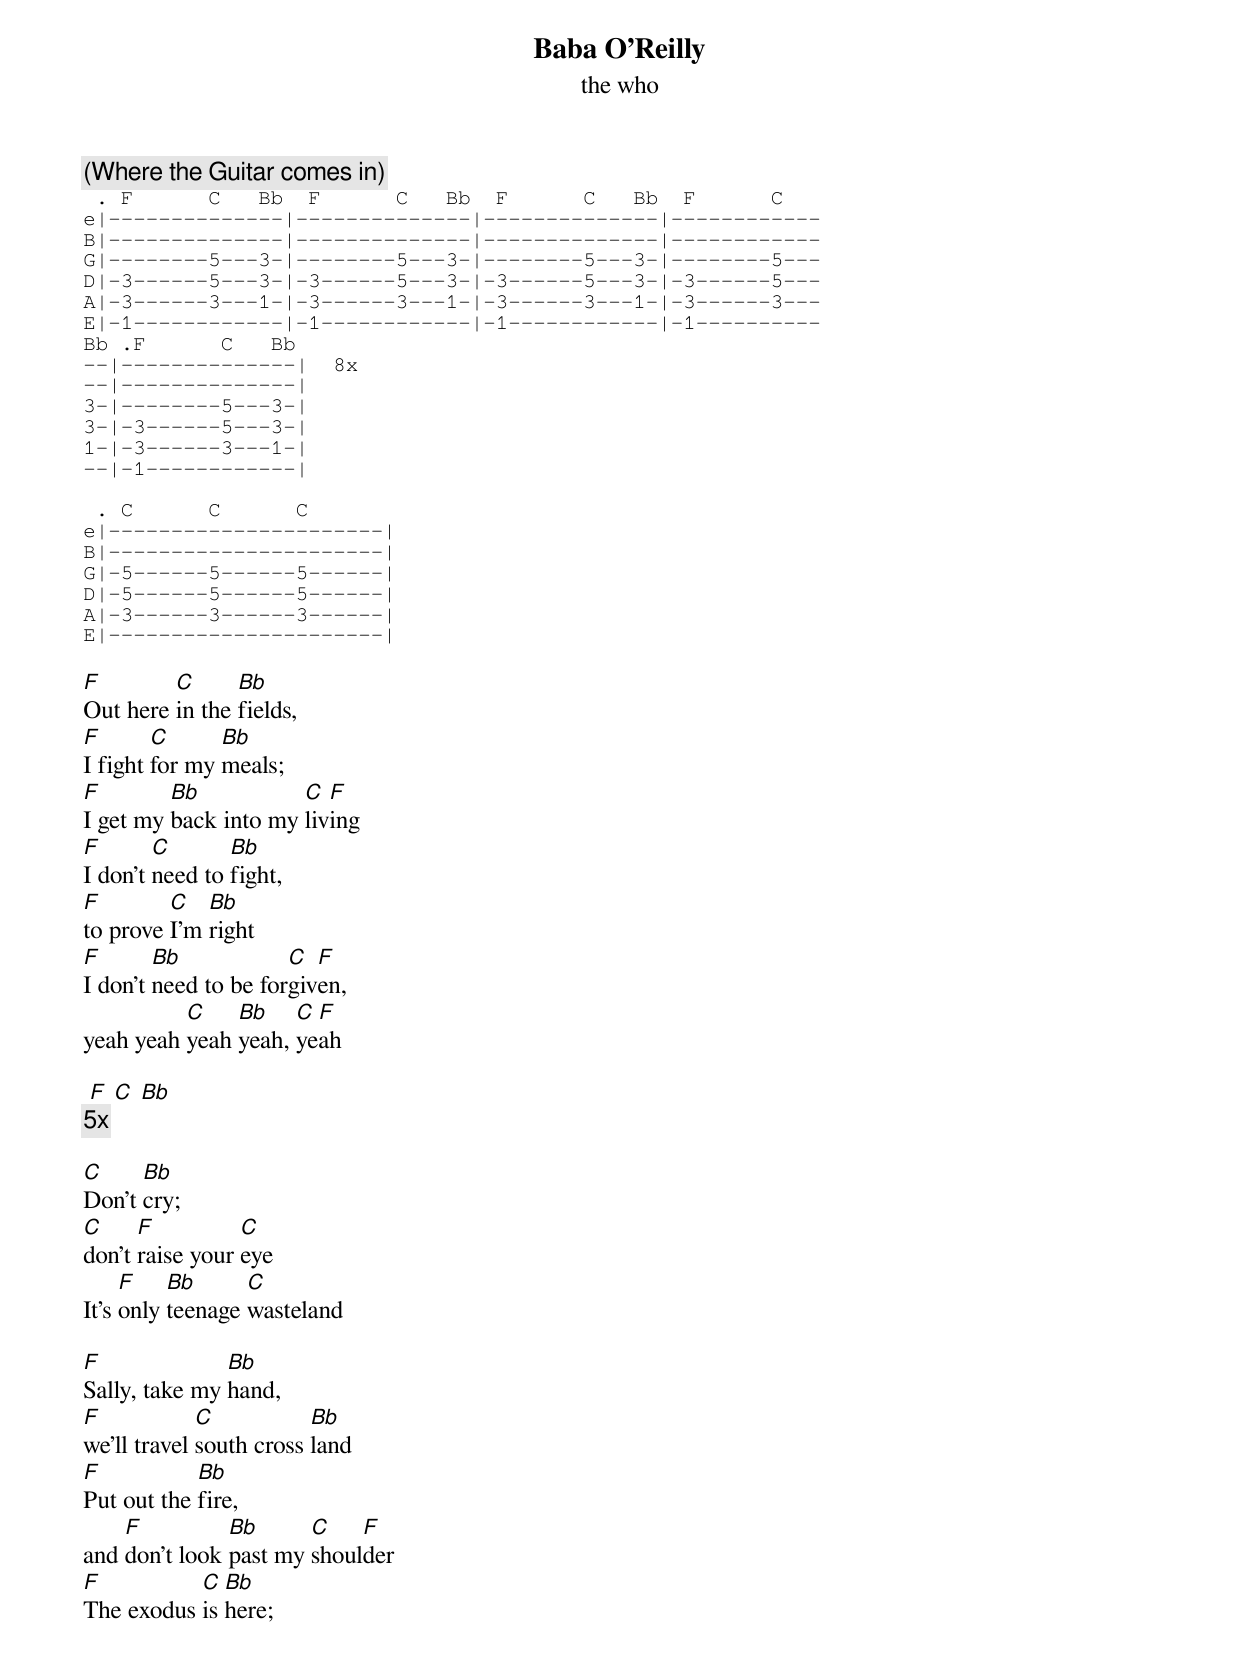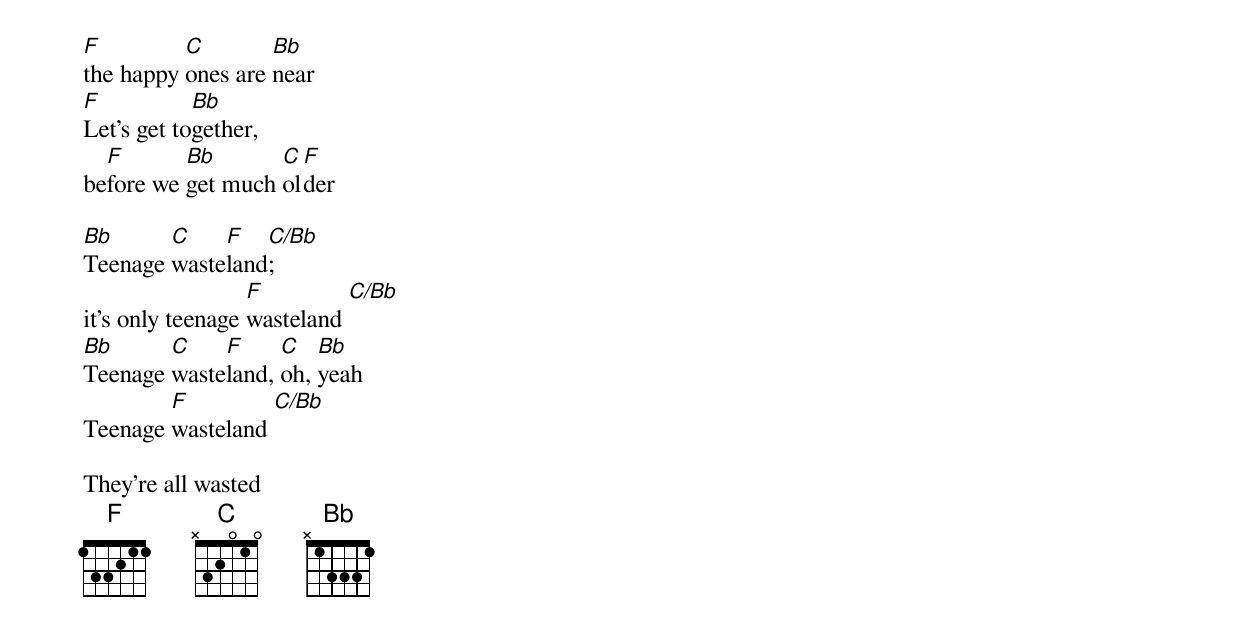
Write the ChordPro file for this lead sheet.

{title: Baba O'Reilly}
{subtitle: the who}

{c: (Where the Guitar comes in)}
{sot}
 . F      C   Bb  F      C   Bb  F      C   Bb  F      C
e|--------------|--------------|--------------|------------
B|--------------|--------------|--------------|------------
G|--------5---3-|--------5---3-|--------5---3-|--------5---
D|-3------5---3-|-3------5---3-|-3------5---3-|-3------5---
A|-3------3---1-|-3------3---1-|-3------3---1-|-3------3---
E|-1------------|-1------------|-1------------|-1----------
Bb .F      C   Bb
--|--------------|  8x
--|--------------|
3-|--------5---3-|
3-|-3------5---3-|
1-|-3------3---1-|
--|-1------------|

 . C      C      C
e|----------------------|
B|----------------------|
G|-5------5------5------|
D|-5------5------5------|
A|-3------3------3------|
E|----------------------|
{eot}

[F]Out here [C]in the [Bb]fields,
[F]I fight [C]for my [Bb]meals;
[F]I get my [Bb]back into my [C]liv[F]ing
[F]I don't [C]need to [Bb]fight,
[F]to prove [C]I'm [Bb]right
[F]I don't [Bb]need to be for[C]giv[F]en,
yeah yeah [C]yeah [Bb]yeah, [C]ye[F]ah

 [F] [C] [Bb]
{c:5x}

[C]Don't [Bb]cry;
[C]don't [F]raise your [C]eye
It's [F]only [Bb]teenage [C]wasteland

[F]Sally, take my [Bb]hand,
[F]we'll travel [C]south cross [Bb]land
[F]Put out the [Bb]fire,
and [F]don't look [Bb]past my [C]shoul[F]der
[F]The exodus [C]is [Bb]here;
[F]the happy [C]ones are [Bb]near
[F]Let's get to[Bb]gether,
be[F]fore we [Bb]get much [C]ol[F]der

[Bb]Teenage [C]waste[F]land[C/Bb];
it's only teenage [F]wasteland [C/Bb]
[Bb]Teenage [C]waste[F]land, [C]oh, [Bb]yeah
Teenage [F]wasteland [C/Bb]

They're all wasted
